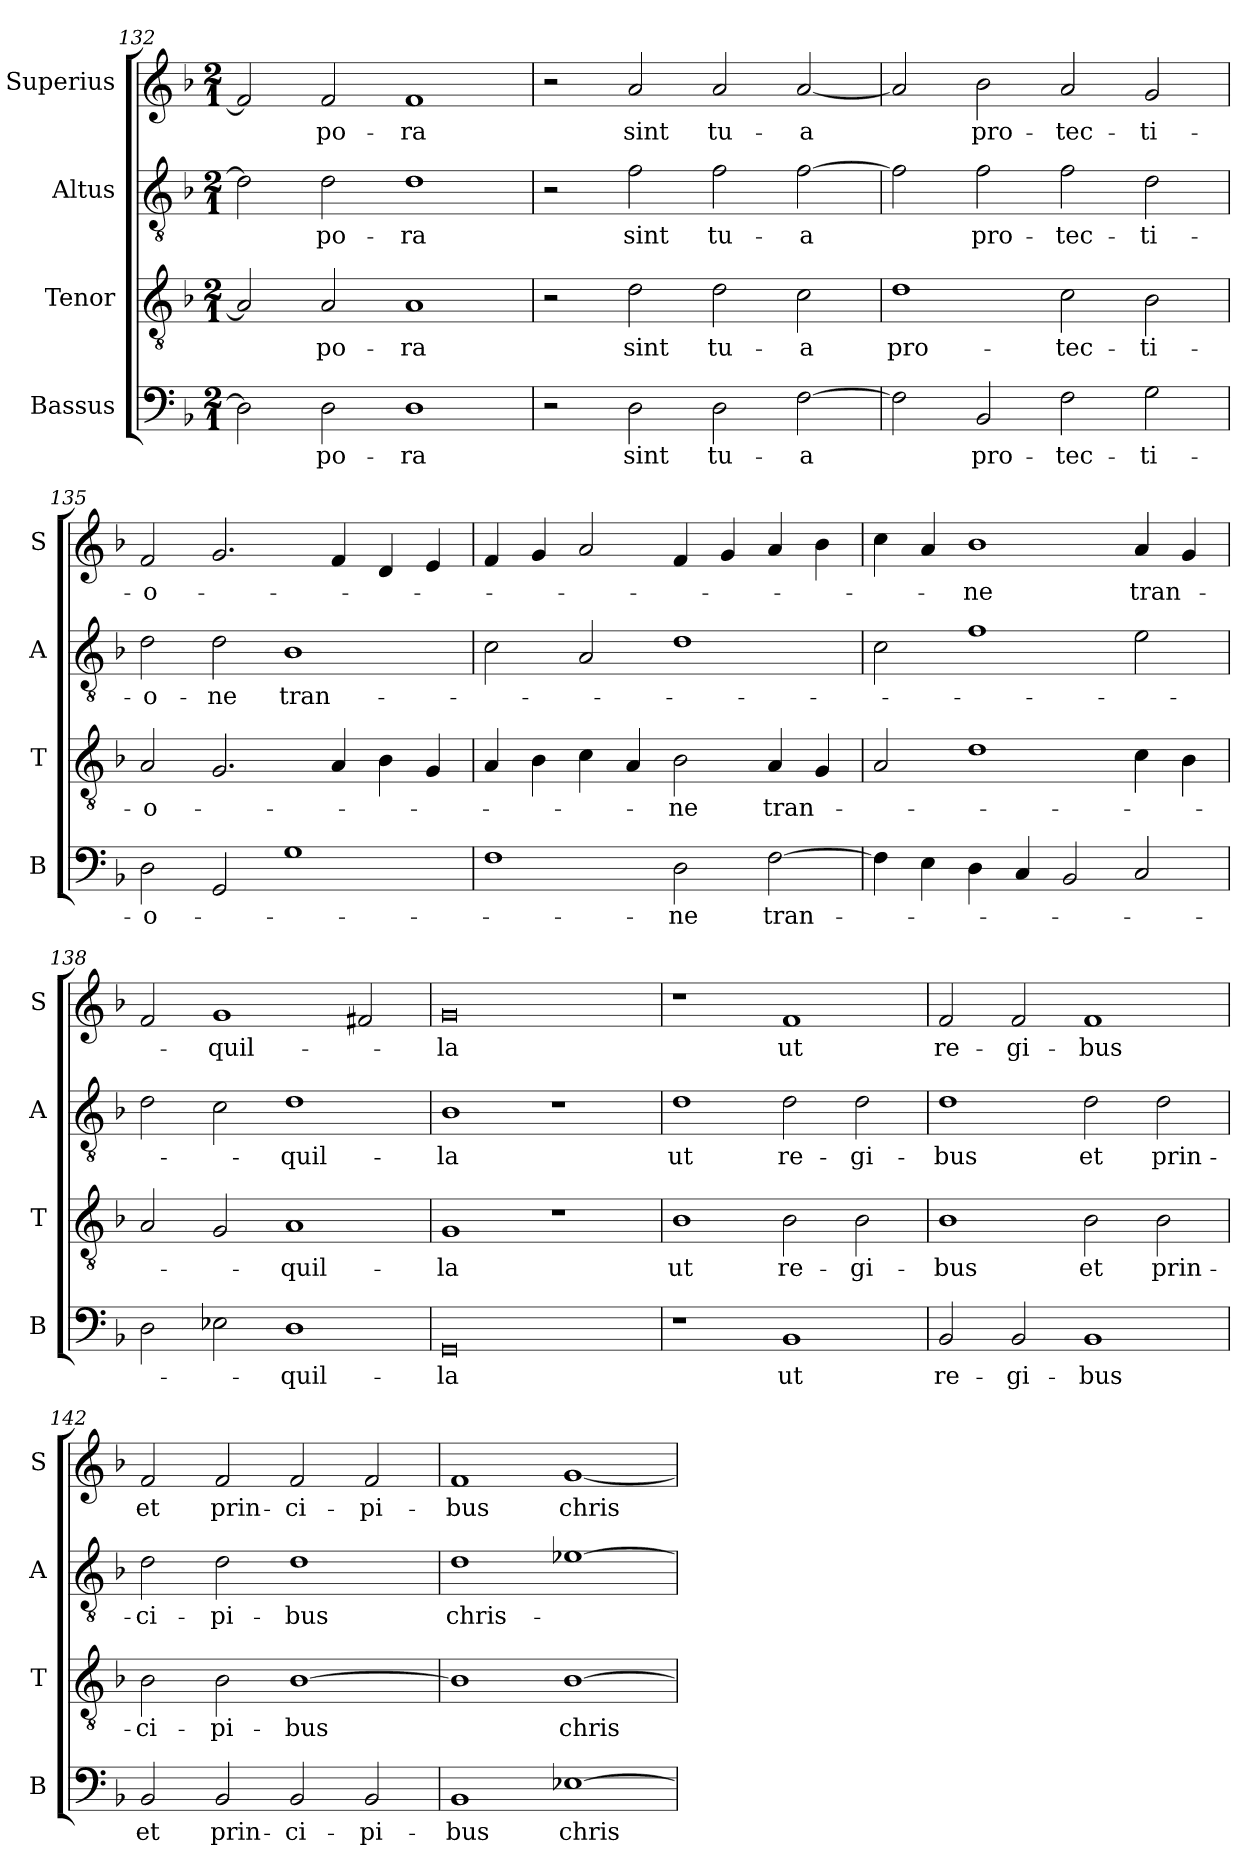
**kern	**text	**kern	**text	**kern	**text	**kern	**text
*part4	*part4	*part3	*part3	*part2	*part2	*part1	*part1
*staff4	*staff4	*staff3	*staff3	*staff2	*staff2	*staff1	*staff1
*I"Bassus	*	*I"Tenor	*	*I"Altus	*	*I"Superius	*
*I'B	*	*I'T	*	*I'A	*	*I'S	*
*clefF4	*	*clefGv2	*	*clefGv2	*	*clefG2	*
*k[b-]	*	*k[b-]	*	*k[b-]	*	*k[b-]	*
*F:	*	*F:	*	*F:	*	*F:	*
*M2/1	*	*M2/1	*	*M2/1	*	*M2/1	*
=132	=132	=132	=132	=132	=132	=132	=132
2D]	.	2A]	.	2d]	.	2f]	.
2D	-po-	2A	-po-	2d	-po-	2f	-po-
1D	-ra	1A	-ra	1d	-ra	1f	-ra
=133	=133	=133	=133	=133	=133	=133	=133
2r	.	2r	.	2r	.	2r	.
2D	sint	2d	sint	2f	sint	2a	sint
2D	tu-	2d	tu-	2f	tu-	2a	tu-
[2F	-a	2c	-a	[2f	-a	[2a	-a
=134	=134	=134	=134	=134	=134	=134	=134
2F]	.	1d	pro-	2f]	.	2a]	.
2BB-	pro-	.	.	2f	pro-	2b-	pro-
2F	-tec-	2c	-tec-	2f	-tec-	2a	-tec-
2G	-ti-	2B-	-ti-	2d	-ti-	2g	-ti-
=135	=135	=135	=135	=135	=135	=135	=135
2D	-o-	2A	-o-	2d	-o-	2f	-o-
2GG	.	2.G	.	2d	-ne	2.g	.
1G	.	.	.	1B-	tran-	.	.
.	.	4A	.	.	.	4f	.
.	.	4B-	.	.	.	4d	.
.	.	4G	.	.	.	4e	.
=136	=136	=136	=136	=136	=136	=136	=136
1F	.	4A	.	2c	.	4f	.
.	.	4B-	.	.	.	4g	.
.	.	4c	.	2A	.	2a	.
.	.	4A	.	.	.	.	.
2D	-ne	2B-	-ne	1d	.	4f	.
.	.	.	.	.	.	4g	.
[2F	tran-	4A	tran-	.	.	4a	.
.	.	4G	.	.	.	4b-	.
=137	=137	=137	=137	=137	=137	=137	=137
4F]	.	2A	.	2c	.	4cc	.
4E	.	.	.	.	.	4a	.
4D	.	1d	.	1f	.	1b-	-ne
4C	.	.	.	.	.	.	.
2BB-	.	.	.	.	.	.	.
2C	.	4c	.	2e	.	4a	tran-
.	.	4B-	.	.	.	4g	.
=138	=138	=138	=138	=138	=138	=138	=138
2D	.	2A	.	2d	.	2f	.
2E-X	.	2G	.	2c	.	1g	-quil-
1D	-quil-	1A	-quil-	1d	-quil-	.	.
.	.	.	.	.	.	2f#X	.
=139	=139	=139	=139	=139	=139	=139	=139
0GG	-la	1G	-la	1B-	-la	0g	-la
.	.	1r	.	1r	.	.	.
=140	=140	=140	=140	=140	=140	=140	=140
1r	.	1B-	ut	1d	ut	1r	.
1BB-	ut	2B-	re-	2d	re-	1f	ut
.	.	2B-	-gi-	2d	-gi-	.	.
=141	=141	=141	=141	=141	=141	=141	=141
2BB-	re-	1B-	-bus	1d	-bus	2f	re-
2BB-	-gi-	.	.	.	.	2f	-gi-
1BB-	-bus	2B-	et	2d	et	1f	-bus
.	.	2B-	prin-	2d	prin-	.	.
=142	=142	=142	=142	=142	=142	=142	=142
2BB-	et	2B-	-ci-	2d	-ci-	2f	et
2BB-	prin-	2B-	-pi-	2d	-pi-	2f	prin-
2BB-	-ci-	[1B-	-bus	1d	-bus	2f	-ci-
2BB-	-pi-	.	.	.	.	2f	-pi-
=143	=143	=143	=143	=143	=143	=143	=143
1BB-	-bus	1B-]	.	1d	chris-	1f	-bus
[1E-X	chris-	[1B-	chris-	[1e-X	.	[1g	chris-
=	=	=	=	=	=	=	=
*-	*-	*-	*-	*-	*-	*-	*-
